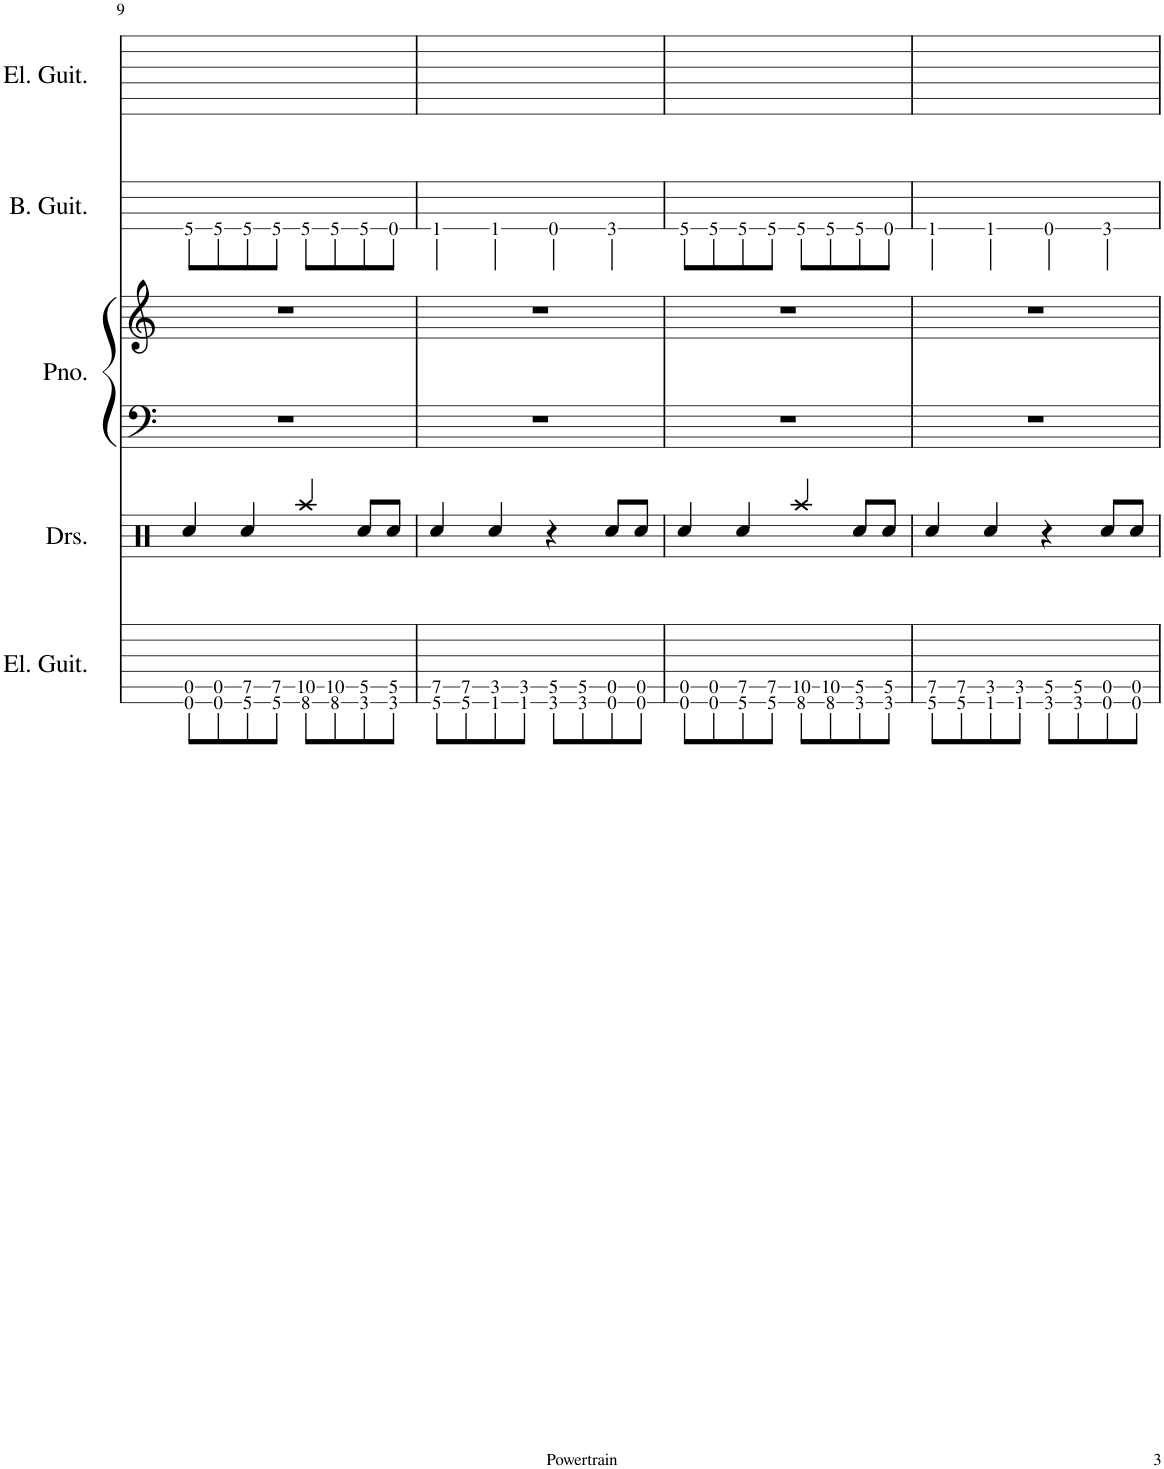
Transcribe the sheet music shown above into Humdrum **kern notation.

**kern	**kern	**kern	**kern	**kern	**kern
*part5	*part4	*part3	*part3	*part2	*part1
*staff6	*staff5	*staff4	*staff3	*staff2	*staff1
*I"Electric Guitar	*I"Drumset	*I"Piano	*	*I"Bass Guitar	*I"Electric Guitar
*I'El. Guit.	*I'Drs.	*I'Pno.	*	*I'B. Guit.	*I'El. Guit.
!!LO:PB:g=z
*	*clefX	*clefF4	*clefG2	*	*
*k[]	*k[]	*k[]	*k[]	*k[]	*k[]
*M4/4	*M4/4	*M4/4	*M4/4	*M4/4	*M4/4
=9	=9	=9	=9	=9	=9
8EE\ 8AA\L	4Rcc/	1r	1r	8AAA\L	1r
8EE\ 8AA\	.	.	.	8AAA\	.
8AA\ 8E\	4Rcc/	.	.	8AAA\	.
8AA\ 8E\J	.	.	.	8AAA\J	.
8C\ 8G\L	4Raa/	.	.	8AAA\L	.
8C\ 8G\	.	.	.	8AAA\	.
8GG\ 8D\	8Rcc/L	.	.	8AAA\	.
8GG\ 8D\J	8Rcc/J	.	.	8EEE\J	.
=10	=10	=10	=10	=10	=10
8AA\ 8E\L	4Rcc/	1r	1r	4FFF\	1r
8AA\ 8E\	.	.	.	.	.
8FF\ 8C\	4Rcc/	.	.	4FFF\	.
8FF\ 8C\J	.	.	.	.	.
8GG\ 8D\L	4r	.	.	4EEE\	.
8GG\ 8D\	.	.	.	.	.
8EE\ 8AA\	8Rcc/L	.	.	4GGG\	.
8EE\ 8AA\J	8Rcc/J	.	.	.	.
=11	=11	=11	=11	=11	=11
8EE\ 8AA\L	4Rcc/	1r	1r	8AAA\L	1r
8EE\ 8AA\	.	.	.	8AAA\	.
8AA\ 8E\	4Rcc/	.	.	8AAA\	.
8AA\ 8E\J	.	.	.	8AAA\J	.
8C\ 8G\L	4Raa/	.	.	8AAA\L	.
8C\ 8G\	.	.	.	8AAA\	.
8GG\ 8D\	8Rcc/L	.	.	8AAA\	.
8GG\ 8D\J	8Rcc/J	.	.	8EEE\J	.
=12	=12	=12	=12	=12	=12
8AA\ 8E\L	4Rcc/	1r	1r	4FFF\	1r
8AA\ 8E\	.	.	.	.	.
8FF\ 8C\	4Rcc/	.	.	4FFF\	.
8FF\ 8C\J	.	.	.	.	.
8GG\ 8D\L	4r	.	.	4EEE\	.
8GG\ 8D\	.	.	.	.	.
8EE\ 8AA\	8Rcc/L	.	.	4GGG\	.
8EE\ 8AA\J	8Rcc/J	.	.	.	.
=	=	=	=	=	=
*-	*-	*-	*-	*-	*-
